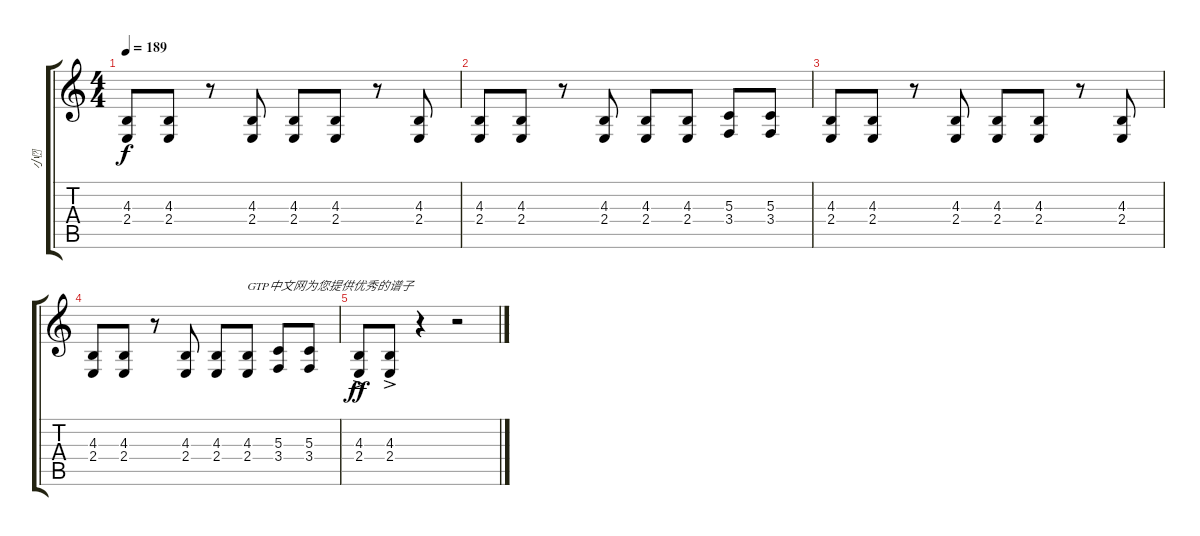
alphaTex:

\track ("小" "小") {instrument lead2sawtooth}
\staff {score tabs}
\tuning (E4 B3 G3 D3 A2 E2) {hide}
\ts (4 4)
\tempo 189
\clef g2
\ks c
(4.3 2.4).8{dy f} (4.3 2.4).8 r.8 (4.3 2.4).8 (4.3 2.4).8 (4.3 2.4).8 r.8 (4.3 2.4).8 |
(4.3 2.4).8 (4.3 2.4).8 r.8 (4.3 2.4).8 (4.3 2.4).8 (4.3 2.4).8 (5.3 3.4).8 (5.3 3.4).8 |
(4.3 2.4).8 (4.3 2.4).8 r.8 (4.3 2.4).8 (4.3 2.4).8 (4.3 2.4).8 r.8 (4.3 2.4).8 |
(4.3 2.4).8 (4.3 2.4).8 r.8 (4.3 2.4).8 (4.3 2.4).8 (4.3 2.4).8{txt "GTP中文网为您提供优秀的谱子"} (5.3 3.4).8 (5.3 3.4).8 |
(4.3{ac} 2.4{ac}).8{dy ff} (4.3 2.4{ac}).8 r.4 r.2
